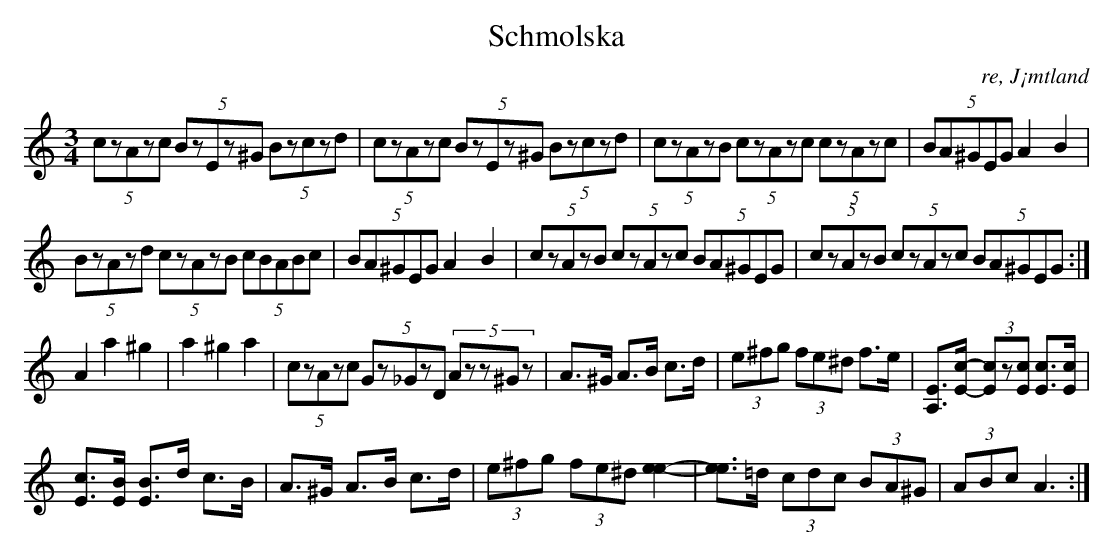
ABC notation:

X:1
T:Schmolska
O: re, J¡mtland
M:3/4
L:1/8
K:Am
(5:2 czAzc (5:2Bz-Ez^G (5:2Bzczd| (5:2 czAzc (5:2Bz-Ez^G (5:2Bzczd|(5:2czAzB (5:2czAzc (5:2czAzc| (5:2BA^GEG  A2 B2|
 (5:2BzAzd (5:2czAzB (5:2cBABc|   (5:2BA^GEG  A2 B2|   (5:2czAzB (5:2czAzc (5:2BA^GEG|  (5:2czAzB (5:2czAzc (5:2BA^GEG:|
A2 a2 ^g2|a2 ^g2 a2| (5:2 czAzc (5:2Gz_GzD (5:2Azz^Gz | A>^G A>B c>d | (3e^fg (3fe^d f>e | [EA,]>[c-E-] (3[cE]z[cE] [cE]>[cE] |
[cE]>[BE] [BE]>d c>B | A>^G A>B c>d | (3e^fg (3fe^d [e2-e2-] | [ee]>=d (3cdc (3BA^G | (3ABc A3 :|]
